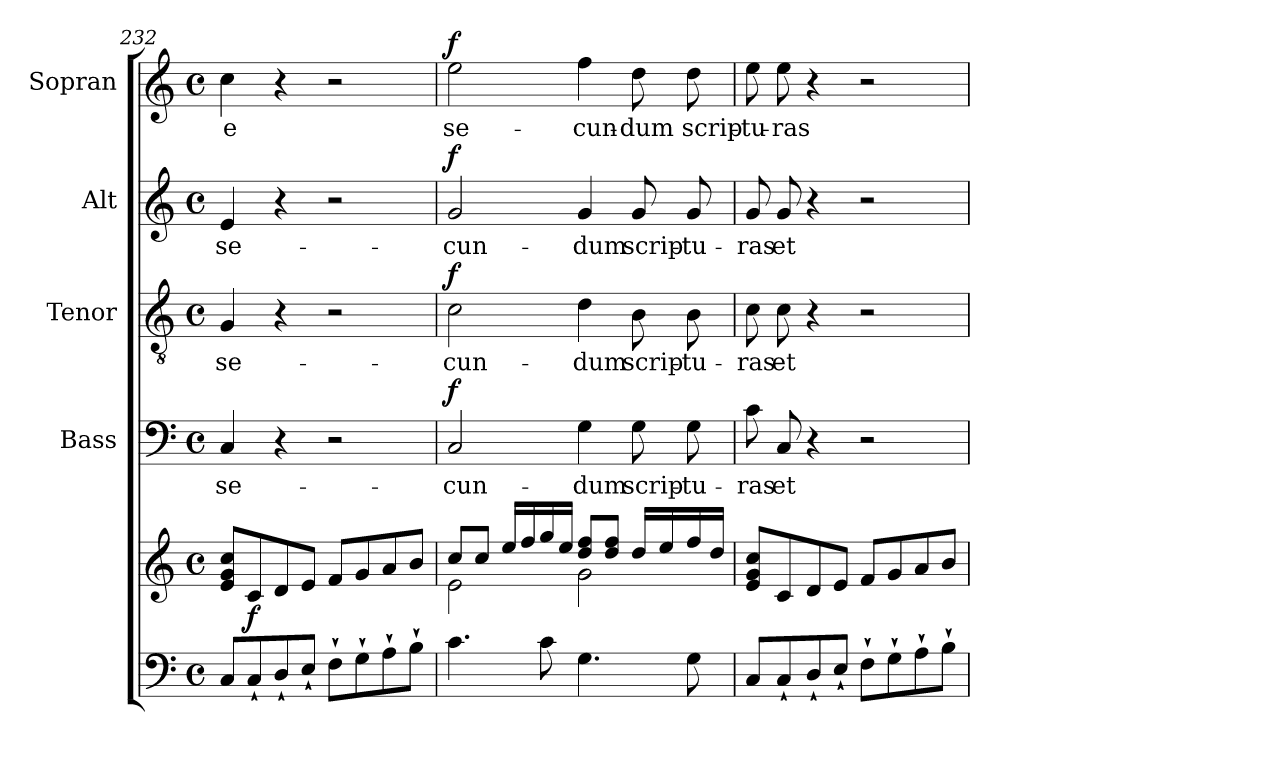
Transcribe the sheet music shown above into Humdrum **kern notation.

**kern	**kern	**dynam	**kern	**text	**dynam	**kern	**text	**dynam	**kern	**text	**dynam	**kern	**text	**dynam
*part5	*part5	*part5	*part4	*part4	*part4	*part3	*part3	*part3	*part2	*part2	*part2	*part1	*part1	*part1
*staff6	*staff5	*staff5/6	*staff4	*staff4	*staff4	*staff3	*staff3	*staff3	*staff2	*staff2	*staff2	*staff1	*staff1	*staff1
*	*	*	*I"Bass	*	*	*I"Tenor	*	*	*I"Alt	*	*	*I"Sopran	*	*
*	*	*	*I'B.	*	*	*I'T.	*	*	*I'A.	*	*	*I'S.	*	*
*clefF4	*clefG2	*	*clefF4	*	*	*clefGv2	*	*	*clefG2	*	*	*clefG2	*	*
*k[]	*k[]	*	*k[]	*	*	*k[]	*	*	*k[]	*	*	*k[]	*	*
*C:	*C:	*	*C:	*	*	*C:	*	*	*C:	*	*	*C:	*	*
*M4/4	*M4/4	*	*M4/4	*	*	*M4/4	*	*	*M4/4	*	*	*M4/4	*	*
*met(c)	*met(c)	*	*met(c)	*	*	*met(c)	*	*	*met(c)	*	*	*met(c)	*	*
=232	=232	=232	=232	=232	=232	=232	=232	=232	=232	=232	=232	=232	=232	=232
!	!	!	!	!LO:LY:b	!	!	!LO:LY:b	!	!	!LO:LY:b	!	!	!LO:LY:b	!
8C/L	8e/ 8g/ 8cc/L	.	4C/	se-	.	4G/	se-	.	4e/	se-	.	4cc\	-e	.
!	!	!LO:DY:a=2	!	!	!	!	!	!	!	!	!	!	!	!
8C`</	8c/	f	.	.	.	.	.	.	.	.	.	.	.	.
8D`</	8d/	.	4r	.	.	4r	.	.	4r	.	.	4r	.	.
8E`</J	8e/J	.	.	.	.	.	.	.	.	.	.	.	.	.
8F`>\L	8f/L	.	2r	.	.	2r	.	.	2r	.	.	2r	.	.
8G`>\	8g/	.	.	.	.	.	.	.	.	.	.	.	.	.
8A`>\	8a/	.	.	.	.	.	.	.	.	.	.	.	.	.
8B`>\J	8b/J	.	.	.	.	.	.	.	.	.	.	.	.	.
!!LO:PB:g=z
=233	=233	=233	=233	=233	=233	=233	=233	=233	=233	=233	=233	=233	=233	=233
*	*^	*	*	*	*	*	*	*	*	*	*	*	*	*
!	!	!	!	!	!LO:LY:b	!LO:DY:a	!	!LO:LY:b	!LO:DY:a	!	!LO:LY:b	!LO:DY:a	!	!LO:LY:b	!LO:DY:a
4.c\	8cc/L	2e\	.	2C/	-cun-	f	2c\	-cun-	f	2g/	-cun-	f	2ee\	se-	f
.	8cc/J	.	.	.	.	.	.	.	.	.	.	.	.	.	.
.	16ee/LL	.	.	.	.	.	.	.	.	.	.	.	.	.	.
.	16ff/	.	.	.	.	.	.	.	.	.	.	.	.	.	.
8c\	16gg/	.	.	.	.	.	.	.	.	.	.	.	.	.	.
.	16ee/JJ	.	.	.	.	.	.	.	.	.	.	.	.	.	.
!	!	!	!	!	!LO:LY:b	!	!	!LO:LY:b	!	!	!LO:LY:b	!	!	!LO:LY:b	!
4.G\	8dd/ 8ff/L	2g\	.	4G\	-dum	.	4d\	-dum	.	4g/	-dum	.	4ff\	-cun-	.
.	8dd/ 8ff/J	.	.	.	.	.	.	.	.	.	.	.	.	.	.
!	!	!	!	!	!LO:LY:b	!	!	!LO:LY:b	!	!	!LO:LY:b	!	!	!LO:LY:b	!
.	16dd/LL	.	.	8G\	scrip-	.	8B\	scrip-	.	8g/	scrip-	.	8dd\	-dum	.
.	16ee/	.	.	.	.	.	.	.	.	.	.	.	.	.	.
!	!	!	!	!	!LO:LY:b	!	!	!LO:LY:b	!	!	!LO:LY:b	!	!	!LO:LY:b	!
8G\	16ff/	.	.	8G\	-tu-	.	8B\	-tu-	.	8g/	-tu-	.	8dd\	scrip-	.
.	16dd/JJ	.	.	.	.	.	.	.	.	.	.	.	.	.	.
*	*v	*v	*	*	*	*	*	*	*	*	*	*	*	*	*
=234	=234	=234	=234	=234	=234	=234	=234	=234	=234	=234	=234	=234	=234	=234
!	!	!	!	!LO:LY:b	!	!	!LO:LY:b	!	!	!LO:LY:b	!	!	!LO:LY:b	!
8C/L	8e/ 8g/ 8cc/L	.	8c\	-ras	.	8c\	-ras	.	8g/	-ras	.	8ee\	-tu-	.
!	!	!	!	!LO:LY:b	!	!	!LO:LY:b	!	!	!LO:LY:b	!	!	!LO:LY:b	!
8C`</	8c/	.	8C/	et	.	8c\	et	.	8g/	et	.	8ee\	-ras	.
8D`</	8d/	.	4r	.	.	4r	.	.	4r	.	.	4r	.	.
8E`</J	8e/J	.	.	.	.	.	.	.	.	.	.	.	.	.
8F`>\L	8f/L	.	2r	.	.	2r	.	.	2r	.	.	2r	.	.
8G`>\	8g/	.	.	.	.	.	.	.	.	.	.	.	.	.
8A`>\	8a/	.	.	.	.	.	.	.	.	.	.	.	.	.
8B`>\J	8b/J	.	.	.	.	.	.	.	.	.	.	.	.	.
=	=	=	=	=	=	=	=	=	=	=	=	=	=	=
*-	*-	*-	*-	*-	*-	*-	*-	*-	*-	*-	*-	*-	*-	*-
